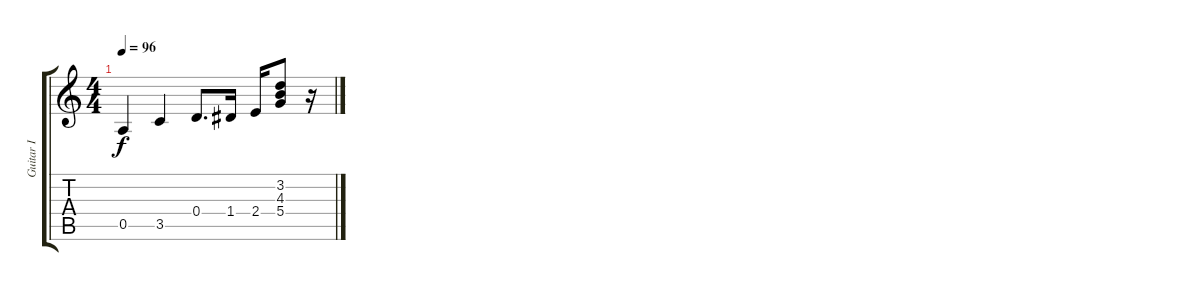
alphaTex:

\track ("Guitar I" "Guitar I") {instrument overdrivenguitar}
\staff {score tabs}
\tuning (E4 B3 G3 D3 A2 E2) {hide}
\ts (4 4)
\tempo 96
\clef g2
\ks c
0.5.4{dy f} 3.5.4 0.4.8{d} 1.4.16 2.4.16 (3.2 4.3 5.4).8 r.16
